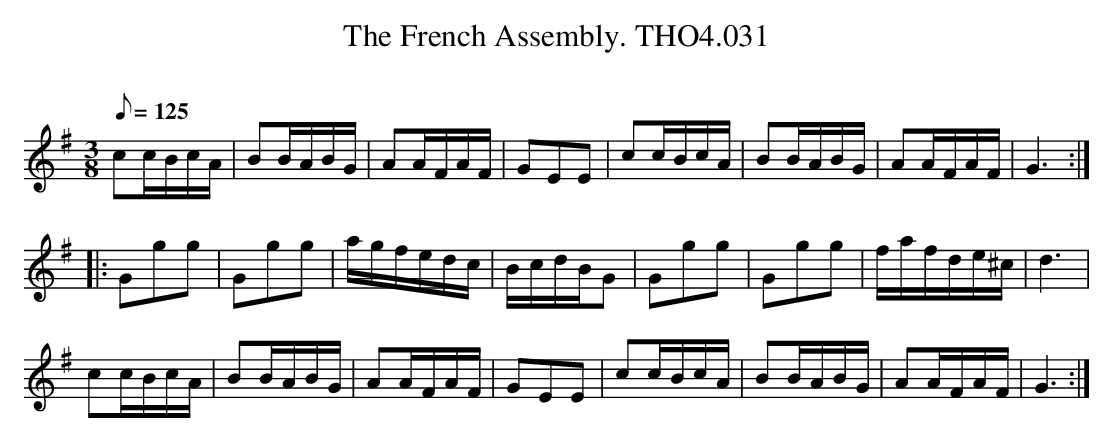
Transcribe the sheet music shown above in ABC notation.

X:1
T:French Assembly. THO4.031, The
O:
M:3/8
L:1/16
Q:1/8=125
K:G
c2cBcA|B2BABG|A2AFAF|G2E2E2|c2cBcA|B2BABG|A2AFAF|G6:|
|:G2g2g2|G2g2g2|agfedc|BcdBG2|G2g2g2|G2g2g2|fafde^c|d6|
c2cBcA|B2BABG|A2AFAF|G2E2E2|c2cBcA|B2BABG|A2AFAF|G6:|
